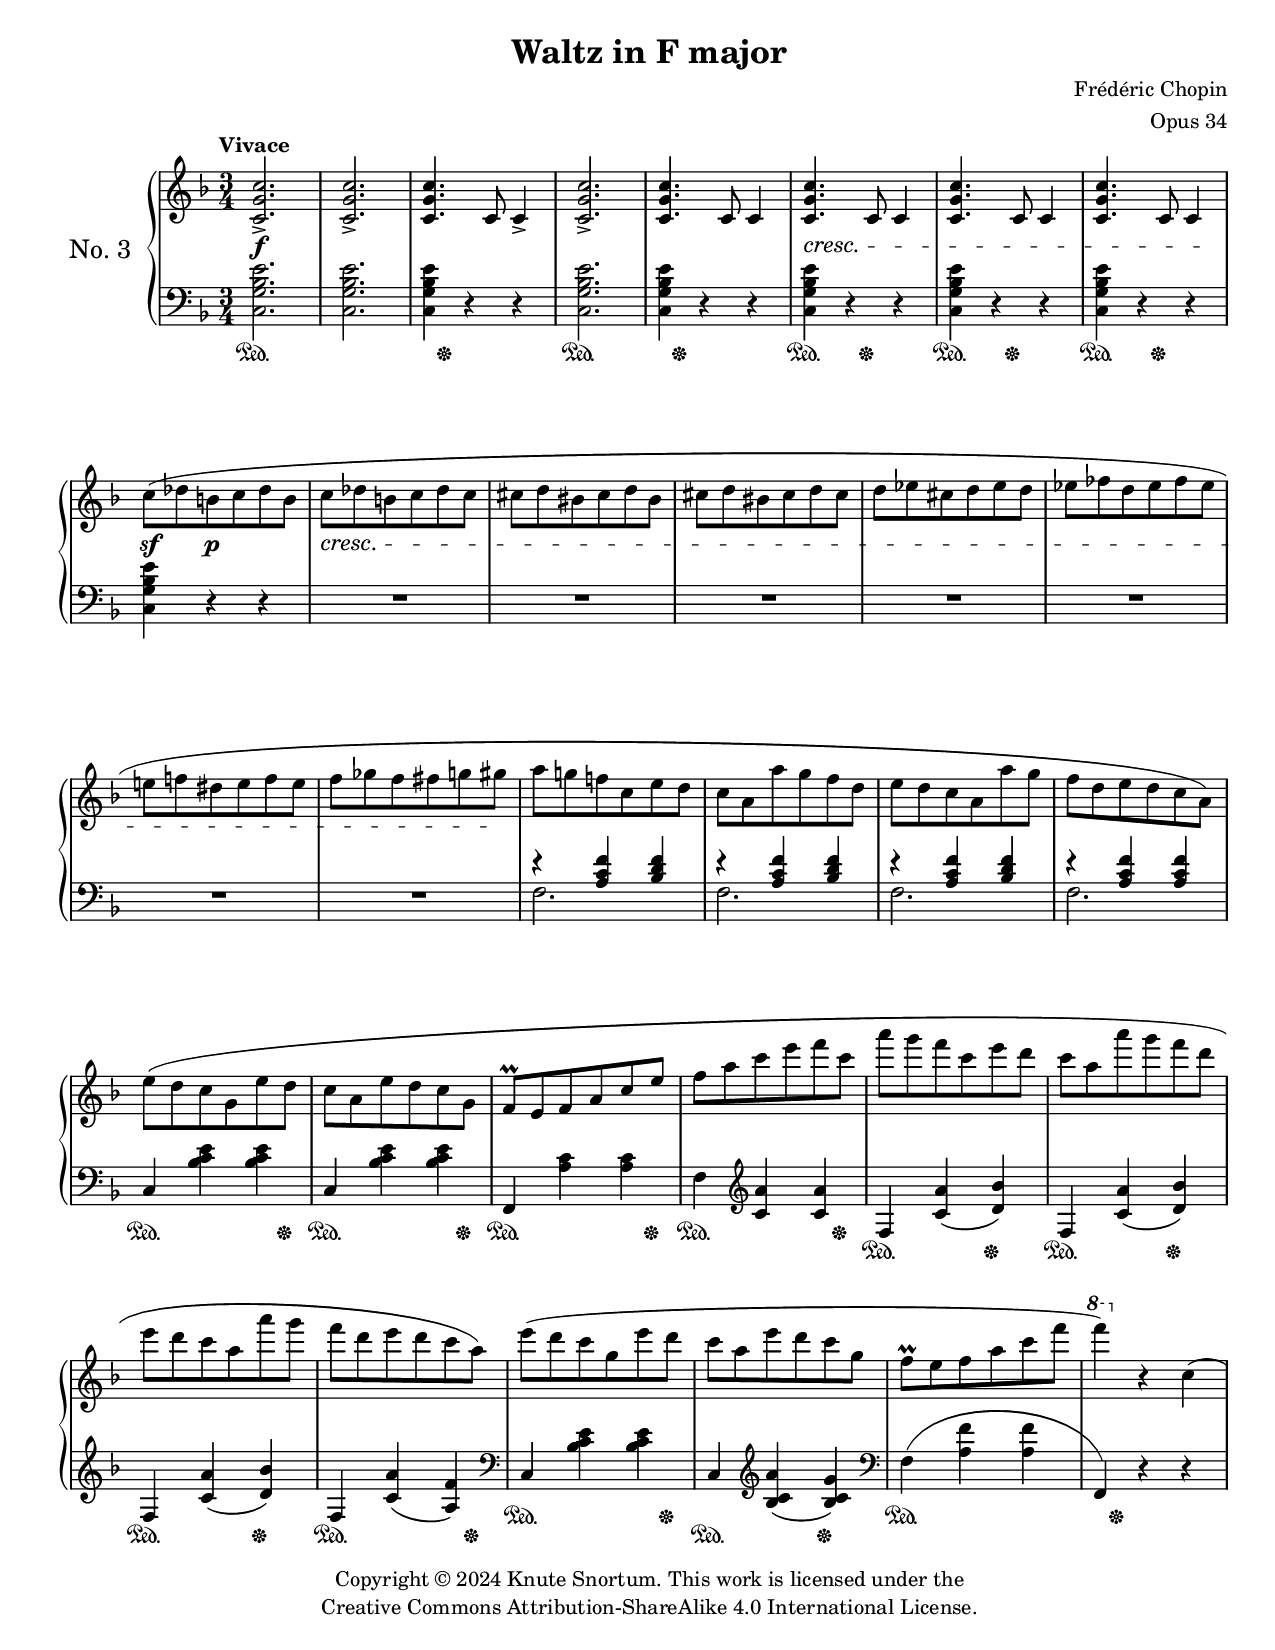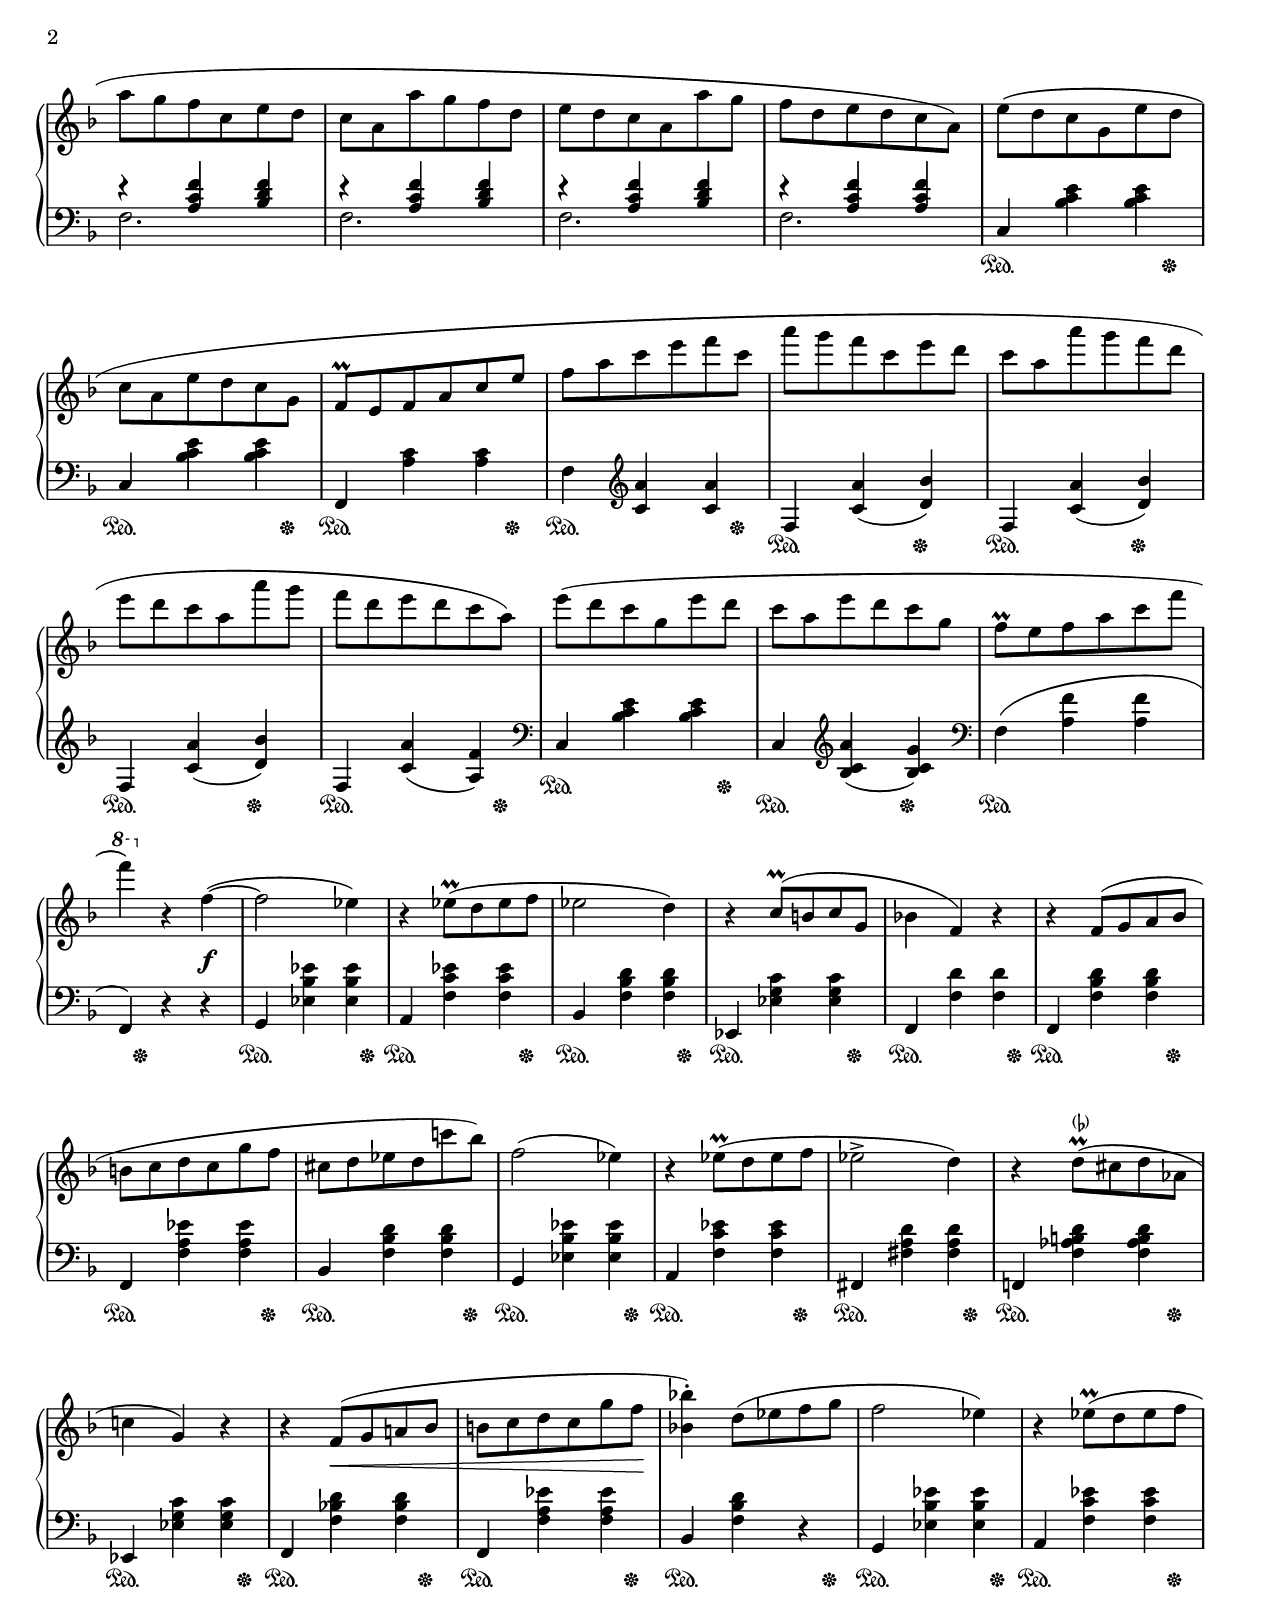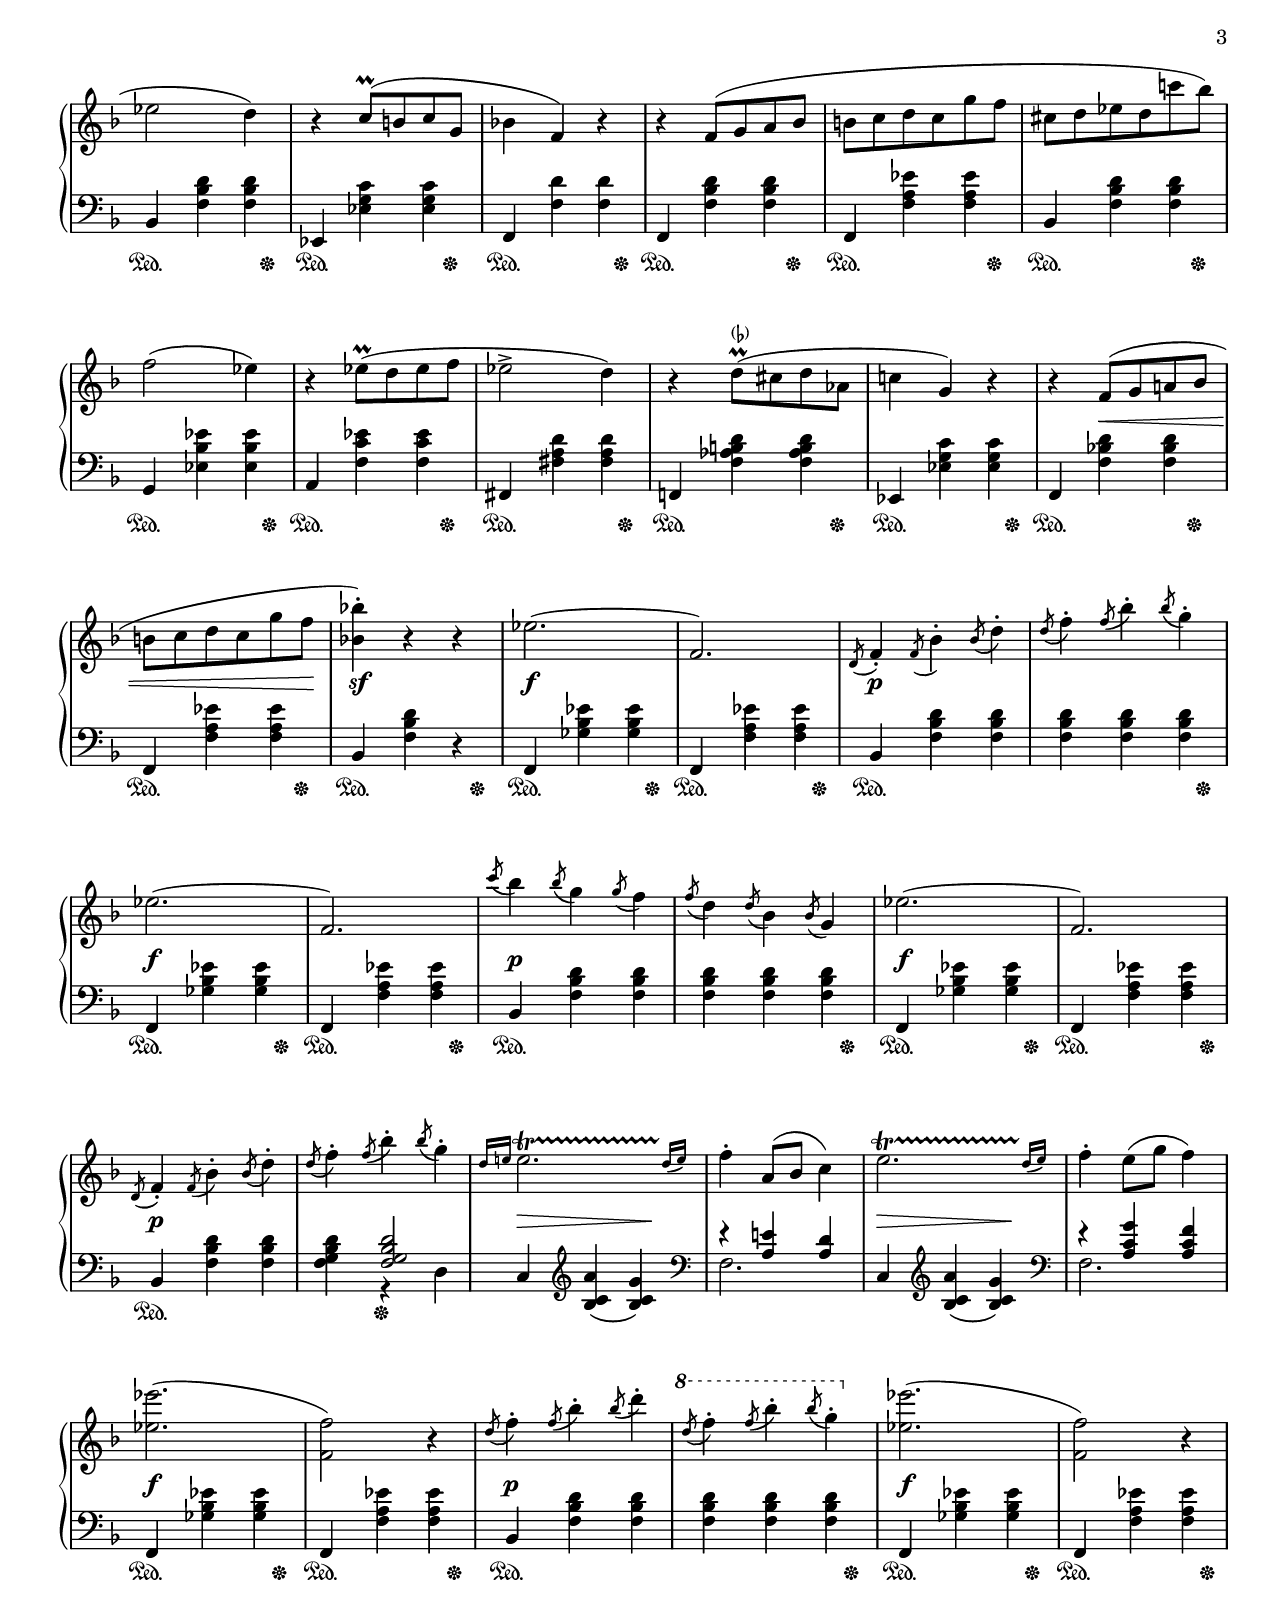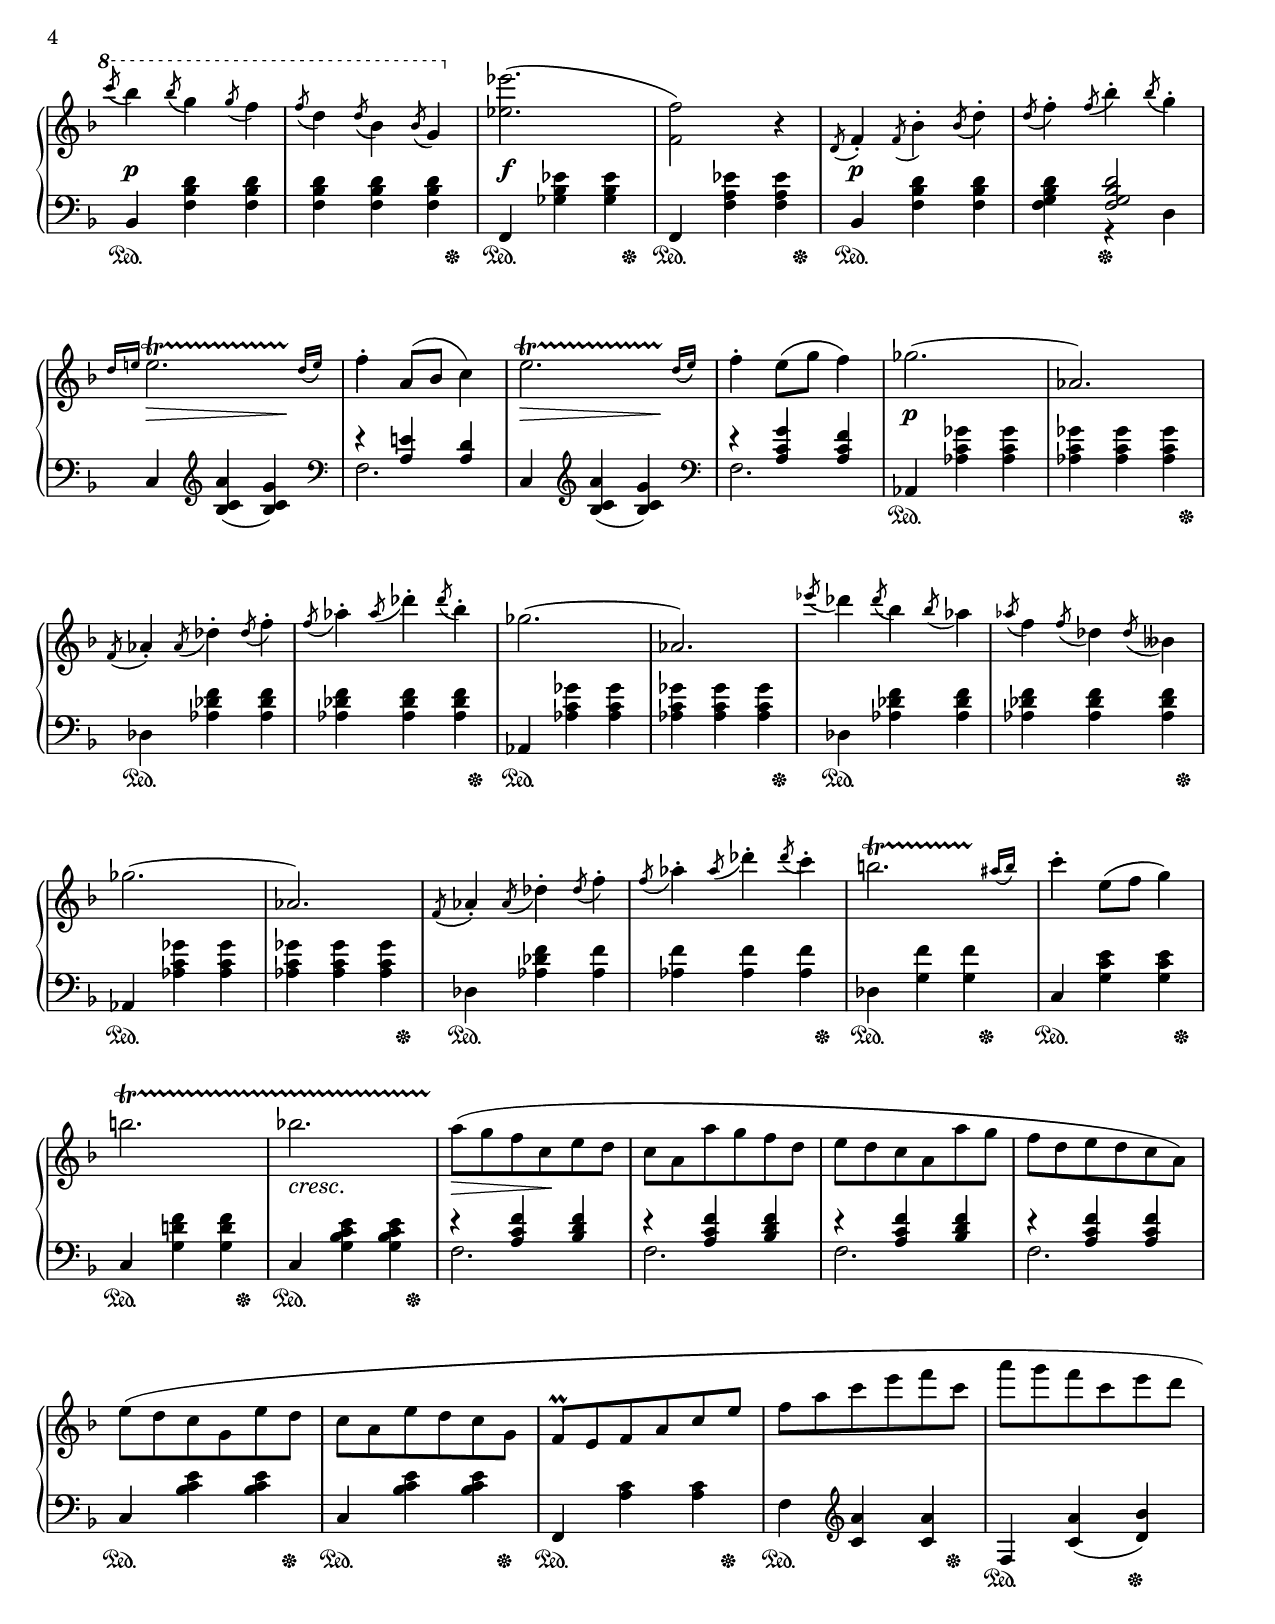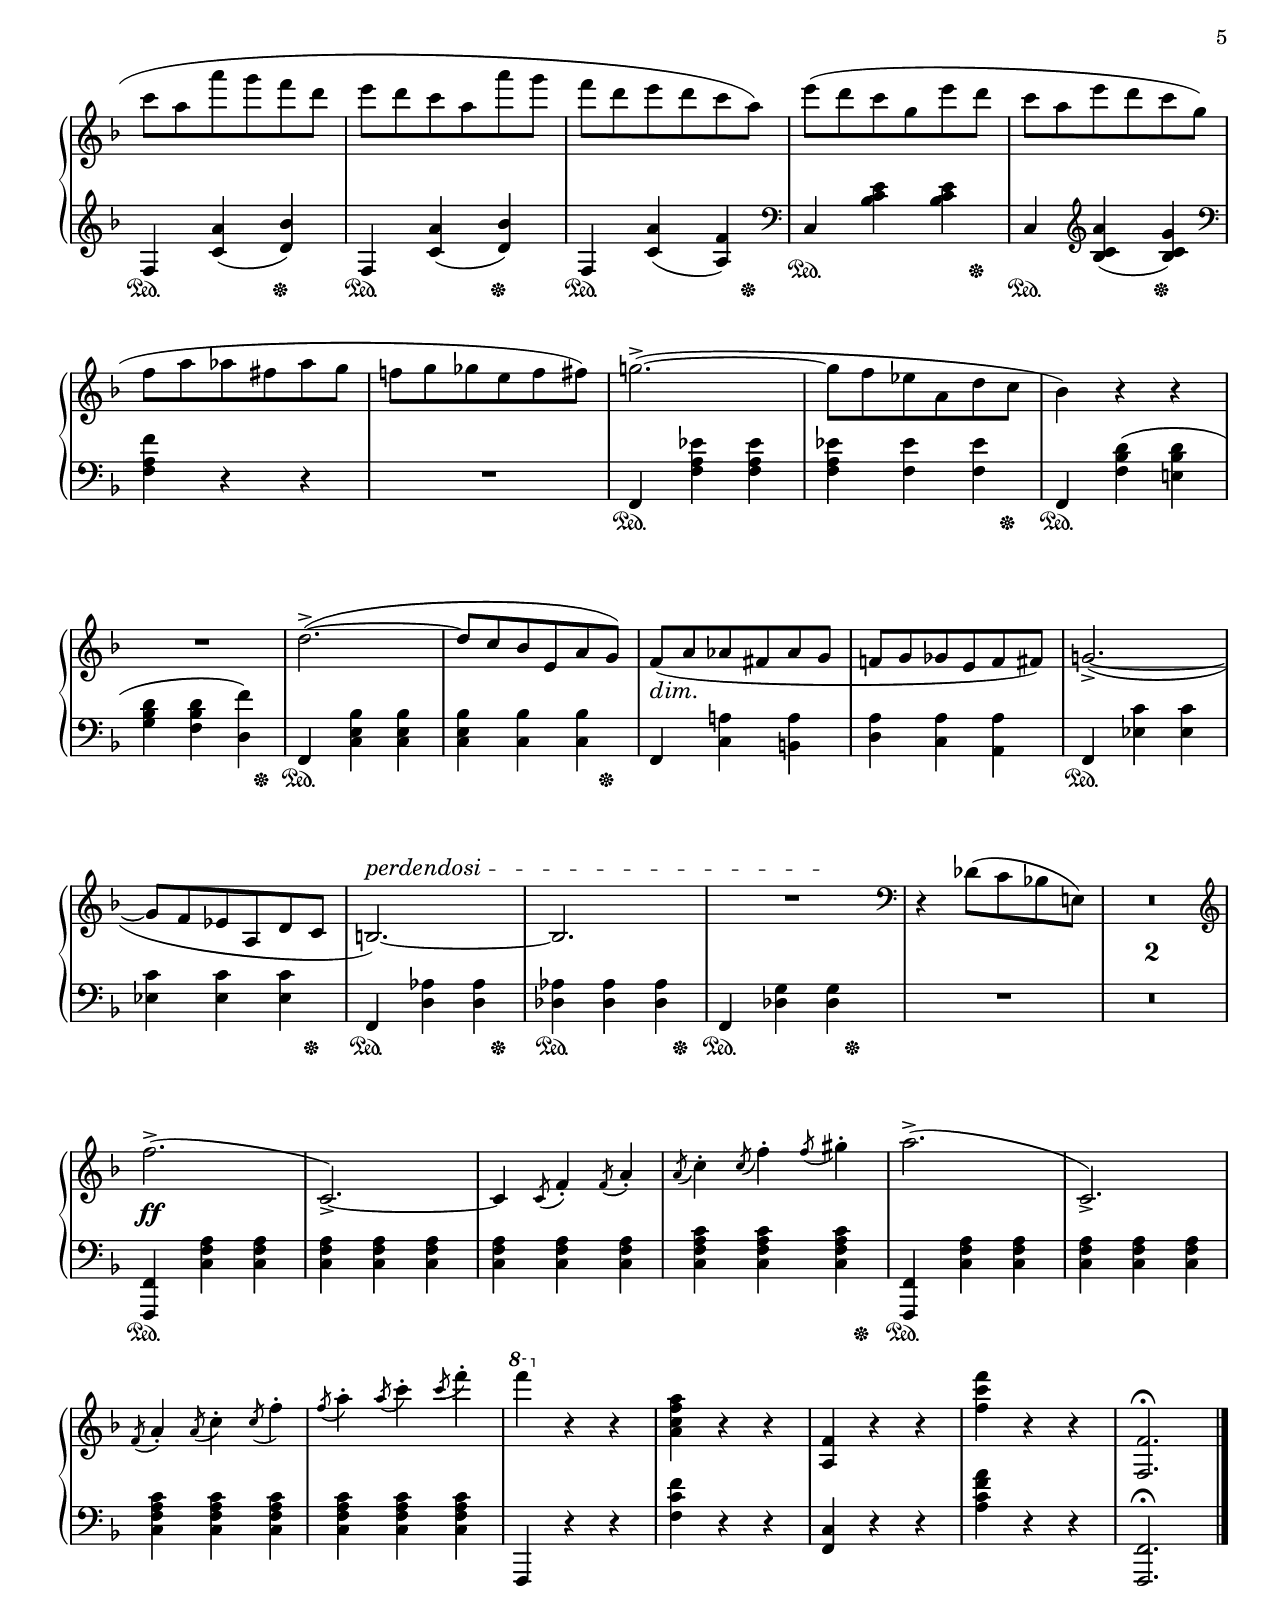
\version "2.24.0"
\language "english"

%...+....1....+....2....+....3....+....4....+....5....+....6....+....7....+....

\version "2.24.0"
\language "english"

#(set-global-staff-size 18)

\header {
  composer = ##f
  opus = "Opus 34"
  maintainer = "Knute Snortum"
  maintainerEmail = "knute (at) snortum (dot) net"
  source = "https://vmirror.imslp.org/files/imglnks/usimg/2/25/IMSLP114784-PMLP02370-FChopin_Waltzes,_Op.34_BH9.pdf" % SrcA
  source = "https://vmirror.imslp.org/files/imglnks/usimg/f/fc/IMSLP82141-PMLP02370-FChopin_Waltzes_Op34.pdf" % SrcB
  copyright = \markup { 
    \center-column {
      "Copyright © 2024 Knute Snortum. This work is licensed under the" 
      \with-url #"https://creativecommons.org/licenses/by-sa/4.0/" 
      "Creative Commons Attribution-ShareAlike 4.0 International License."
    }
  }
}

\paper {
  print-all-headers = ##t
  ragged-right = ##f
  ragged-last-bottom = ##f
  min-systems-per-page = 5
  
  system-system-spacing = #'((basic-distance . 12)
                             (minimum-distance . 8)
                             (padding . 2)
                             (stretchability . 60)) % all default values
  
  score-system-spacing = #'((basic-distance . 12)
                            (minimum-distance . 8)
                            (padding . 1)
                            (stretchability . 60)) % defaults: 14, 8, 1, 120
  
  last-bottom-spacing = 
    #'((basic-distance . 6)
       (minimum-distance . 4)
       (padding . 3)
       (stretchability . 30)) % defaults 1, 0, 1, 30
    
  top-system-spacing.minimum-distance = 10
    
  #(set-paper-size "letter")
  
  two-sided = ##t
  inner-margin = 12\mm
  outer-margin = 8\mm
}

\layout {
  \context {
    \Score
    \omit BarNumber
    \override Slur.details.free-head-distance = 1
  }
  \context {
    \Voice
    \override Tie.minimum-length = 3
  }
}

\midi {
  \context {
    \Staff
    \consists "Dynamic_performer"
  }
  \context {
    \Voice
    \remove "Dynamic_performer"
  } 
  \context {
    \Score
    midiMinimumVolume = #0.20
    midiMaximumVolume = #0.99
  }  
}

%...+....1....+....2....+....3....+....4....+....5....+....6....+....7....+....

\version "2.24.0"
\language "english"

%...+....1....+....2....+....3....+....4....+....5....+....6....+....7....+....

\version "2.24.0"

% Scheme

crescWhiteoutMarkup = \markup \whiteout \pad-markup #0.5 "cresc."
crescWhiteout = 	
  #(make-music 'CrescendoEvent 'span-direction START 'span-type 'text 
               'span-text crescWhiteoutMarkup)
perdendosi =
  #(make-music 'DecrescendoEvent 'span-direction START 'span-type 'text
               'span-text "perdendosi")
 
% Definitions

staffDown = \change Staff = "lower"
staffUp   = \change Staff = "upper"

sd = \sustainOn
su = \sustainOff

hideNoteHead = \once {
  \omit Stem
  \omit Dots
  \omit Flag
  \hideNotes
  \override NoteColumn.ignore-collision = ##t
}

strictSpacingOn = {
  \override Score.SpacingSpanner.strict-note-spacing = ##t
  \newSpacingSection
}

strictSpacingOff = {
  \override Score.SpacingSpanner.strict-note-spacing = ##f
  \newSpacingSection
}

barLinesOff = {
  \omit Staff.BarLine 
  \omit Score.SpanBar
}

barLinesOn = {
  \undo \omit Staff.BarLine
  \undo \omit Score.SpanBar
}


% Markup

dolce = \markup \large \italic "dolce"
md = \markup \large \italic "m.d."
crescParen = \markup \large \italic \whiteout \pad-markup #0.25 "(cresc.)"
sostenuto = \markup \large \italic "sostenuto"
pocoRiten = \markup \large \italic "poco riten."

trillFlatParen = \markup \tiny \concat { "(" \flat ")" }


%%% Positions and shapes %%%

slurShapeA = \shape #'((0 . 0) (0 . 0) (0 . 0) (0 . 1)) \etc
slurShapeB = \shape #'((0 . 0) (0 . 0) (0 . 1.5) (0 . 2.5)) \etc
slurShapeC = \shape #'((0 . 0) (0 . 0) (0 . 2) (0 . 3)) \etc
slurShapeD = \shape #'((0 . 0) (0 . 0) (0 . 0.5) (0 . 1.5)) \etc
slurShapeE = \shape #'(
                        ((0 . 0) (0 . 0) (0 . 0) (0 . 0))
                        ((0 . 3) (0 . 3) (0 . 3) (0 . 3))
                        ) \etc

moveClefA = \once {
  \override Score.Clef.X-extent = #'(0 . 0)
  \override Score.Clef.extra-offset = #'(-3 . 0)
}

%%% Music %%%

global = {
  \time 3/4
  \key f \major
}

rightHand = \relative {
  \global
  \clef treble
  <c' g' c>2.-> |
  q2.-> |
  q4. c8 c4-> |
  q2.-> |
  \repeat unfold 4 { q4. c8 c4 | }
  
  \barNumberCheck 9
  c'8( df b c df b |
  c8 df b c df c |
  cs8 d bs cs d bs |
  cs8 d bs cs d cs |
  d8 ef cs d ef d |
  ef8 ff d ef ff ef |
  e!8 f! ds e f e |
  f8 gf f fs g gs |
  
  \barNumberCheck 17
  a8 g! f! c e d |
  c8 a a' g f d |
  e8 d c a a' g |
  f8 d e d c a) |
  e'8( d c g e' d |
  c a e' d c g |
  f\prall e f a c e |
  f a c e f c |
  
  \barNumberCheck 25
  a'8 g f c e d |
  c8 a a' g f d |
  e8 d c a a' g |
  f d e d c a) |
  e'8( d c g e' d |
  c8 a e' d c g |
  f8\prall e f a c f |
  % Slur starts on c, SrcB
  \ottava 1 f'4) \ottava 0 r c,,( |
  
  \barNumberCheck 33
  a'8 g f c e d |
  c8 a a' g f d |
  e8 d c a a' g |
  f8 d e d c a) |
  e'8( d c g e' d |
  c a e' d c g |
  f\prall e f a c e |
  f a c e f c |
  
  \barNumberCheck 41
  a'8 g f c e d |
  c8 a a' g f d |
  e8 d c a a' g |
  f d e d c a) |
  e'8( d c g e' d |
  c8 a e' d c g |
  f8\prall e f a c f |
  \ottava 1 f'4) \ottava 0 r f,,4~( |
  
  \barNumberCheck 49
  f2 ef4) |
  r4 ef8(\prall d ef f |
  ef2 d4) |
  r4 c8(\prall b c g |
  bf!4 f) r |
  r4 f8( g a bf |
  b8 c d c g' f |
  cs8 d ef d c'! bf) |
  
  \barNumberCheck 57
  f2( ef4) |
  r4 ef8(\prall d ef f |
  ef2-> d4) |
  r4 d8(\prall^\trillFlatParen cs d af |
  c!4 g) r |
  r4 f8( g a! bf |
  b8 c d c g' f |
  <bf,! bf'!>4-.) d8( ef f g |
  
  \barNumberCheck 65
  f2 ef4) |
  r4 ef8(\prall d ef f |
  ef2 d4) |
  r4 c8-\slurShapeA (\prall b c g |
  bf!4 f) r |
  r4 f8( g a bf |
  b8 c d c g' f |
  cs8 d ef d c'! bf) |
  
  \barNumberCheck 73
  f2( ef4) |
  r4 ef8(\prall d ef f |
  ef2-> d4) |
  r4 d8-\slurShapeB (\prall^\trillFlatParen cs d af |
  c!4 g) r |
  r4 f8( g a! bf |
  b8 c d c g' f |
  <bf,! bf'!>4-.) r r |
  
  \barNumberCheck 81
  ef2.-\slurShapeC ( |
  f,2.) |
  \acciaccatura { d8 } f4-. \acciaccatura { f8 } bf4-. \acciaccatura { bf8 } 
    d4-. |
  \acciaccatura { d8 } f4-. \acciaccatura { f8 } bf4-. \acciaccatura { bf8 }
    g4-. |
  ef2.-\slurShapeC ( |
  f,2.) |
  \acciaccatura { c''8 } bf4 \acciaccatura { bf8 } g4 \acciaccatura { g8 } f4 |
  \acciaccatura { f8 } d4 \acciaccatura { d8 } bf4 \acciaccatura { bf8 } g4 |
  
  \barNumberCheck 89
  ef'2.-\slurShapeC ( |
  f,2.) |
  \acciaccatura { d8 } f4-. \acciaccatura { f8 } bf4-. \acciaccatura { bf8 } 
    d4-. |
  \acciaccatura { d8 } f4-. \acciaccatura { f8 } bf4-. \acciaccatura { bf8 }
    g4-. |
  \grace { d16[ e!] } \afterGrace 15/16 e2.\startTrillSpan 
    { d16[(\stopTrillSpan e]) } |
  f4-. a,8( bf c4) |
  % No starting grace notes, SrcA
  \afterGrace 15/16 e2.\startTrillSpan { d16[(\stopTrillSpan e]) } |
  f4-. e8( g f4) |
  
  \barNumberCheck 97
  <ef ef'>2.( |
  <f, f'>2) r4 |
  \acciaccatura { d'8 } f4-. \acciaccatura { f8 } bf4-. \acciaccatura { bf8 } 
    d4-. |
  % Ottava: SrcB
  \ottava 1 \acciaccatura { d8 } f4-. \acciaccatura { f8 } bf4-.
    \acciaccatura { bf8 } g4-. \ottava 0 |
  <ef, ef'>2.( |
  <f, f'>2) r4 |
  \ottava 1 \acciaccatura { c'''8 } bf4 \acciaccatura { bf8 } g4 
    \acciaccatura { g8 } f4 |
  \acciaccatura { f8 } d4 \acciaccatura { d8 } bf4 \acciaccatura { bf8 } g4 
    \ottava 0 |
    
  \barNumberCheck 105
  <ef ef'>2.( |
  <f, f'>2) r4 |
  \acciaccatura { d8 } f4-. \acciaccatura { f8 } bf4-. \acciaccatura { bf8 } 
    d4-. |
  \acciaccatura { d8 } f4-. \acciaccatura { f8 } bf4-. \acciaccatura { bf8 }
    g4-. |
  \grace { d16[ e!] } \afterGrace 15/16 e2.\startTrillSpan 
    { d16[(\stopTrillSpan e]) } |
  f4-. a,8( bf c4) |
  % ScrA has ds for the after grace, but SrcB has a d natural.
  % The natural also agrees with the parallel section above.
  % No starting grace notes: SrcA
  \afterGrace 15/16 e2.\startTrillSpan { d16[(\stopTrillSpan e]) } |
  f4-. e8( g f4) |
  
  \barNumberCheck 113
  gf2.-\slurShapeC ( |
  af,2.) |
  \acciaccatura { f8 } af4-. \acciaccatura { af8 } df4-. \acciaccatura { df8 }
    f4-. |
  \acciaccatura { f8 } af4-. \acciaccatura { af8 } df4-. \acciaccatura { df8 }
    bf4-. |
  gf2.-\slurShapeC ( |
  af,2.) |
  \acciaccatura { ef''8 } df4 \acciaccatura { df8 } bf4 \acciaccatura { bf8 }
    af4 |
  \acciaccatura { af8 } f4 \acciaccatura { f8 } df4 \acciaccatura { df8 }
    bff4 |
    
  \barNumberCheck 121
  gf'2.-\slurShapeC ( |
  af,2.) |
  \acciaccatura { f8 } af4-. \acciaccatura { af8 } df4-. \acciaccatura { df8 }
    f4-. |
  \acciaccatura { f8 } af4-. \acciaccatura { af8 } df4-. \acciaccatura { df8 }
    c4-. |
  \afterGrace 7/8 b2.\startTrillSpan { as16[(\stopTrillSpan b]) } |
  c4-. e,8( f g4) |
  b2.\startTrillSpan |
  bf!2. |
  
  \barNumberCheck 129
  a8(\stopTrillSpan g f c e d |
  c8 a a' g f d |
  e8 d c a a' g |
  f8 d e d c a) |
  e'8( d c g e' d |
  c a e' d c g |
  f\prall e f a c e |
  f a c e f c |
  
  \barNumberCheck 137
  a'8 g f c e d |
  c8 a a' g f d |
  e8 d c a a' g |
  f d e d c a) |
  e'8( d c g e' d |
  c8 a e' d c g |
  f8 a af fs af g |
  f!8 g gf e f fs) |
  
  \barNumberCheck 145
  g!2.->~( |
  g8 f ef a, d c |
  bf4) r r |
  R2. |
  d2.->~( |
  d8 c bf e, a g) |
  f8( a af fs af g |
  % e in SrcA, f in SrcB
  f!8 g gf e f fs) |
  
  \barNumberCheck 153
  g!2.->~( |
  g8 f ef a, d c |
  b2.)~^\perdendosi |
  b2. |
  \after 2 \! R2. |
  \clef bass r4 df8( c bf! e,!) |
  \omit MultiMeasureRestNumber
  \compressMMRests
  R2. * 2 |
  
  \barNumberCheck 161
  \clef treble f''2.->-\slurShapeD ( |
  c,2.->)~ |
  c4 \acciaccatura { c8 } f4-. \acciaccatura { f8 } a4-. |
  \acciaccatura { a8 } c4-. \acciaccatura { c8 } f4-. \acciaccatura { f8 } 
    gs4-. |
  a2.->( |
  c,,->) |
  \acciaccatura { f8 } a4-. \acciaccatura { a8 } c4-. \acciaccatura { c8 }
    f4-. | 
  \acciaccatura { f8 } a4-. \acciaccatura { a8 } c4-. \acciaccatura { c8 }
    f4-. | 
    
  \barNumberCheck 169
  \ottava 1 f'4 \ottava 0 r r |
  <a,,, c f a>4 r r |
  <a, f'>4 r r |
  <f'' c' f>4 r r |
  <f,, f'>2.\fermata |
  \bar "|."
}

leftHandUpper = \relative {
  s2. * 8 |
  
  \barNumberCheck 9
  s2. * 8 |
  
  \barNumberCheck 17
  \voiceThree r4 <a c f> <bf d f> |
  r4 <a c f> <bf d f> |
  r4 <a c f> <bf d f> |
  r4 <a c f> q |
  s2. * 4 |
  
  \barNumberCheck 25
  s2. * 8 |
  
  \barNumberCheck 33
  r4 <a c f> <bf d f> |
  r4 <a c f> <bf d f> |
  r4 <a c f> <bf d f> |
  r4 <a c f> q |
  s2. * 4 |
  
  \barNumberCheck 41
  s2. * 8 |
  
  \barNumberCheck 49
  s2. * 8 |
  
  \barNumberCheck 57
  s2. * 8 |
  
  \barNumberCheck 65
  s2. * 8 |
  
  \barNumberCheck 73
  s2. * 8 |
  
  \barNumberCheck 81
  s2. * 8 |
  
  \barNumberCheck 89
  s2. * 3 |
  s4 <f g bf d>2 |
  s2. |
  r4 <a e'!> <a d> |
  s2. |
  r4 <a c g'> <a c f> |
  
  \barNumberCheck 97
  s2. * 8 |
  
  \barNumberCheck 105
  s2. * 3 |
  s4 <f g bf d>2 |
  s2. |
  r4 <a e'!> <a d> |
  s2. |
  r4 <a c g'> <a c f> |
  
  \barNumberCheck 113
  s2. * 8 |
  
  \barNumberCheck 121
  s2. * 8 |
  
  \barNumberCheck 129
  \voiceThree r4 <a c f> <bf d f> |
  r4 <a c f> <bf d f> |
  r4 <a c f> <bf d f> |
  r4 <a c f> q |
}

leftHandLower = \relative {
  <c g' bf e>2. |
  q2. |
  q4 r r |
  q2. |
  \repeat unfold 4 { q4 r r | }
  
  \barNumberCheck 9
  q4 r r |
  R2. * 7 |
  
  \barNumberCheck 17
  \voiceFour f2. |
  f2. |
  f2. |
  f2. |
  \oneVoice c4 <bf' c e> q |
  c,4 <bf' c e> q |
  f,4 <a' c> q |
  f4 \clef treble <c' a'> q |
  
  \barNumberCheck 25
  f,4 <c' a'>( <d bf'>) |
  f,4 <c' a'>( <d bf'>) |
  f,4 <c' a'>( <d bf'>) |
  f,4 <c' a'>( <a f'>) |
  \clef bass c,4 <bf' c e> q |
  c,4 \clef treble <bf' c a'>( <bf c g'>) |
  \clef bass f4( <a f'> q |
  f,4) r r |
  
  \barNumberCheck 33
  \voiceFour f'2. |
  f2. |
  f2. |
  f2. |
  \oneVoice c4 <bf' c e> q |
  c,4 <bf' c e> q |
  f,4 <a' c> q |
  f4 \clef treble <c' a'> q |
  
  \barNumberCheck 41
  f,4 <c' a'>( <d bf'>) |
  f,4 <c' a'>( <d bf'>) |
  f,4 <c' a'>( <d bf'>) |
  f,4 <c' a'>( <a f'>) |
  \clef bass c,4 <bf' c e> q |
  c,4 \clef treble <bf' c a'>( <bf c g'>) |
  \clef bass f4-\slurShapeE ( <a f'> q |
  f,4) r r |
  
  \barNumberCheck 49
  g4 <ef' bf' ef> q |
  a,4 <f' c' ef> q |
  bf,4 <f' bf d> q |
  ef,4 <ef' g c> q |
  f,4 <f' d'> q |
  f,4 <f' bf d> q |
  f,4 <f' a ef'> q |
  bf,4 <f' bf d> q |
  
  \barNumberCheck 57
  g,4 <ef' bf' ef> q |
  a,4 <f' c' ef> q |
  fs,4 <fs' a d> q |
  f,!4 <f' af b d> q |
  ef,4 <ef' g c> q |
  f,4 <f' bf! d> q |
  f,4 <f'a ef'> q |
  bf,4 <f' bf d> r |
  
  \barNumberCheck 65
  g,4 <ef' bf' ef> q |
  a,4 <f' c' ef> q |
  bf,4 <f' bf d> q |
  ef,4 <ef' g c> q |
  f,4 <f' d'> q |
  f,4 <f' bf d> q |
  f,4 <f' a ef'> q |
  bf,4 <f' bf d> q |
  
  \barNumberCheck 73
  g,4 <ef' bf' ef> q |
  a,4 <f' c' ef> q |
  fs,4 <fs' a d> q |
  f,!4 <f' af b d> q |
  ef,4 <ef' g c> q |
  f,4 <f' bf! d> q |
  f,4 <f'a ef'> q |
  bf,4 <f' bf d> r |
  
  \barNumberCheck 81
  f,4 <gf' bf ef> q |
  f,4 <f' a ef'> q |
  bf,4 <f' bf d> q |
  q4 q q |
  f,4 <gf' bf ef> q |
  f,4 <f' a ef'> q |
  bf,4 <f' bf d> q |
  q4 q q |
  
  \barNumberCheck 89
  f,4 <gf' bf ef> q |
  f,4 <f' a ef'> q |
  bf,4 <f' bf d> q |
  <f g bf d>4 \voiceFour r d |
  \oneVoice c4 \clef treble <bf' c a'>( <bf c g'>) |
  \moveClefA \clef bass \voiceFour f2. |
  \oneVoice c4 \clef treble <bf' c a'>( <bf c g'>) |
  \moveClefA \clef bass \voiceFour f2. |
  
  \barNumberCheck 97
  \oneVoice f,4 <gf' bf ef> q |
  f,4 <f' a ef'> q |
  bf,4 <f' bf d> q |
  q4 q q |
  f,4 <gf' bf ef> q |
  f,4 <f' a ef'> q |
  bf,4 <f' bf d> q |
  q4 q q |
  
  \barNumberCheck 105
  f,4 <gf' bf ef> q |
  f,4 <f' a ef'> q |
  bf,4 <f' bf d> q |
  <f g bf d>4 \voiceFour r d |
  \oneVoice c4 \clef treble <bf' c a'>( <bf c g'>) |
  \moveClefA \clef bass \voiceFour f2. |
  \oneVoice c4 \clef treble <bf' c a'>( <bf c g'>) |
  \moveClefA \clef bass \voiceFour f2. |
  
  \barNumberCheck 113
  \oneVoice af,4 <af' c gf'> q |
  q4 q q |
  df,4 <af' df f> q |
  q4 q q |
  af,4 <af' c gf'> q |
  q4 q q |
  df,4 <af' df f> q |
  q4 q q |
  
  \barNumberCheck 121
  af,4 <af' c gf'> q |
  q4 q q |
  df,4 <af' df f> <af f'> |
  q4 q q |
  df,4 <g f'> q |
  c,4 <g' c e> q |
  c,4 <g' d'! f> q |
  c,4 <g' bf c e> q |
  
  \barNumberCheck 129
  \voiceFour f2. |
  f2. |
  f2. |
  f2. |
  \oneVoice c4 <bf' c e> q |
  c,4 <bf' c e> q |
  f,4 <a' c> q |
  f4 \clef treble <c' a'> q |
  
  \barNumberCheck 137
  f,4 <c' a'>( <d bf'>) |
  f,4 <c' a'>( <d bf'>) |
  f,4 <c' a'>( <d bf'>) |
  f,4 <c' a'>( <a f'>) |
  \clef bass c,4 <bf' c e> q |
  c,4 \clef treble <bf' c a'>( <bf c g'>) |
  \clef bass <f a f'>4 r r |
  R2. |
  
  \barNumberCheck 145
  f,4 <f' a ef'> q |
  q4 <f ef'> q |
  f,4 <f' bf d>( <e! bf' d> |
  <g bf d>4 <f bf d> <d f'>) |
  f,4 <c' e bf'> q |
  q4 <c bf'> q |
  f,4 <c' a'!> <b a'> |
  <d a'> <c a'> <a a'> |
  
  \barNumberCheck 153
  f4 <ef' c'> q |
  q4 q q |
  f,4 <d' af'> q |
  <df af'> 4 q q |
  f,4 <df' g> q |
  R2. |
  \omit MultiMeasureRestNumber
  \compressMMRests
  R2. * 2 |
  
  \barNumberCheck 161
  <f,, f'>4 <c'' f a> q |
  q4 q q |
  q4 q q |
  <c f a c>4 q q |
  <f,, f'>4 <c'' f a> q |
  q4 q q |
  <c f a c>4 q q |
  q4 q q |
  
  \barNumberCheck 169
  f,,4 r r |
  <f'' c' f>4 r r |
  <f, c'>4 r r |
  <a' c f a>4 r r |
  <f,, f'>2.\fermata |
}

leftHand = {
  \global
  \clef bass
  <<
    \new Voice \leftHandUpper
    \new Voice \leftHandLower
  >>
}

dynamics = {
  \override TextScript.Y-offset = -0.5
  s2.\f |
  s2. * 4 |
  s2.\cresc 
  s2. |
  s2 s8 s\! |
  
  \barNumberCheck 9
  s4\sf s2\p |
  s2.\cresc |
  s2. * 5 |
  s2 s8 s\! |
  
  \barNumberCheck 17
  s2. * 8 |
  
  \barNumberCheck 25
  s2. * 8 |
  
  \barNumberCheck 33
  s2. * 8 |
  
  \barNumberCheck 41
  s2. * 7 |
  s2 s4\f |
  
  \barNumberCheck 49
  s2. * 8 |
  
  \barNumberCheck 57
  s2. * 5 |
  s4 s2\< |
  s2 s8 s\! |
  s2. |
  
  \barNumberCheck 65
  s2. * 8 |
  
  \barNumberCheck 73
  s2. * 5 |
  s4 s2\< |
  s2 s8 s\! |
  s2.\sf |
  
  \barNumberCheck 81
  s2.\f |
  s2. |
  s2.\p |
  s2. |
  s2.\f |
  s2. |
  s2.\p |
  s2. |
  
  \barNumberCheck 89
  s2.\f |
  s2. |
  s2.\p |
  s2. |
  s2\> s8 s\! |
  s2. |
  s2\> s8 s\! |
  s2. |
  
  \barNumberCheck 97
  s2.\f |
  s2. |
  s2.\p |
  s2. |
  s2.\f |
  s2. |
  s2.\p |
  s2. |
  
  \barNumberCheck 105
  s2.\f |
  s2. |
  s2.\p |
  s2. |
  s2\> s8 s\! |
  s2. |
  s2\> s8 s\! |
  s2. |
  
  \barNumberCheck 113
  s2.\p |
  s2. * 7 |
  
  \barNumberCheck 121
  s2. * 7 |
  \override DynamicTextSpanner.style = #'none
  s2.\cresc |
  
  \barNumberCheck 129
  s4.\> s\! |
  s2. * 7 |
  
  \barNumberCheck 137
  s2. * 8 |
  
  \barNumberCheck 145
  s2. * 6 |
  s2.\dim |
  s2.\! |
  
  \barNumberCheck 153
  s2. * 6 |
  \hide MultiMeasureRest
  \once \override MultiMeasureRestNumber.Y-offset = -3
  \compressMMRests
  R2. * 2 |
  
  \barNumberCheck 161
  s2.\ff |
}

pedal = {
  s2.\sd |
  s2.
  s8 s\su s2 |
  s2.\sd |
  s8 s\su s2 |
  \repeat unfold 3 { s4.\sd s\su | }
  
  \barNumberCheck 9
  s2. * 8 |
  
  \barNumberCheck 17
  s2. * 4 |
  \repeat unfold 4 { s2\sd s8 s\su | }
  
  \barNumberCheck 25
  \repeat unfold 2 { s2-\tweak Y-offset -2 \sd s4-\tweak Y-offset -2 \su | }
  s2\sd s4\su |
  s2\sd s8 s\su |
  s2-\tweak Y-offset 2 \sd s8 s-\tweak Y-offset 2 \su |
  s2\sd s4\su |
  s2.-\tweak Y-offset 2 \sd |
  s8 s-\tweak Y-offset 2 \su s2 |
  
  \barNumberCheck 33
  s2. * 4 |
  s2\sd s8 s\su |
  \override SustainPedal.Y-offset = 2
  \repeat unfold 3 { s2\sd s8 s\su | }
  
  \barNumberCheck 41
  \revert SustainPedal.Y-offset
  \repeat unfold 3 { s2\sd s4\su | }
  s2\sd s8 s\su |
  s2-\tweak Y-offset 2 \sd s8 s-\tweak Y-offset 2 \su |
  s2\sd s4\su |
  s2.\sd |
  s8 s\su s2 |
  
  \barNumberCheck 49
  \repeat unfold 8 { s2\sd s8 s\su | }
  
  \barNumberCheck 57
  \repeat unfold 8 { s2\sd s8 s\su | }
  
  \barNumberCheck 65
  \repeat unfold 8 { s2\sd s8 s\su | }
  
  \barNumberCheck 73
  \repeat unfold 8 { s2\sd s8 s\su | }
  
  \barNumberCheck 81
  s2\sd s8 s\su |
  s2\sd s8 s\su |
  s2.\sd |
  s2 s8 s\su |
  s2\sd s8 s\su |
  s2\sd s8 s\su |
  s2.\sd |
  s2 s8 s\su |
  
  \barNumberCheck 89
  s2\sd s8 s\su |
  s2\sd s8 s\su |
  s2.\sd |
  s4 s2\su |
  s2. * 4 |
  
  \barNumberCheck 97
  s2\sd s8 s\su |
  s2\sd s8 s\su |
  s2.\sd |
  s2 s8 s\su |
  s2\sd s8 s\su |
  s2\sd s8 s\su |
  s2.\sd |
  s2 s8 s\su |
  
  \barNumberCheck 105
  s2\sd s8 s\su |
  s2\sd s8 s\su |
  s2.\sd |
  s4 s2\su |
  s2. * 4 |
  
  \barNumberCheck 113
  s2.\sd |
  s2 s8 s\su |
  s2.\sd |
  s2 s8 s\su |
  s2.\sd |
  s2 s8 s\su |
  s2.\sd |
  s2 s8 s\su |
  
  \barNumberCheck 121
  s2.\sd |
  s2 s8 s\su |
  s2.\sd |
  s2 s8 s\su |
  s2\sd s8 s\su |
  s2\sd s8 s\su |
  s2\sd s8 s\su |
  s2\sd s8 s\su |
  
  \barNumberCheck 129
  s2. * 4 |
  \repeat unfold 4 { s2\sd s8 s\su | }
  
  \barNumberCheck 137
  s2-\tweak Y-offset -2 \sd s4-\tweak Y-offset -2 \su |
  \repeat unfold 2 { s2\sd s4\su | }
  s2\sd s8 s\su |
  s2-\tweak Y-offset 2 \sd s8 s-\tweak Y-offset 2 \su |
  s2\sd s4\su |
  s2. * 2 |
  
  \barNumberCheck 145
  s2.\sd |
  s2 s8 s\su |
  s2.\sd |
  s2 s8 s\su |
  s2.\sd |
  s2 s8 s\su |
  s2. * 2 |
  
  \barNumberCheck 153
  s2.\sd |
  s2 s8 s\su |
  \repeat unfold 3 { s2\sd s8 s\su | }
  s2. * 3 |
  
  \barNumberCheck 161
  s2.\sd |
  s2. * 2 |
  s2 s8 s\su |
  s2.\sd |
  s2. * 3 |
  
  \barNumberCheck 169
  s2. * 4 |
  \tag midi { s2 s4\su | } 
}

tempi = {
  \set Score.tempoHideNote = ##t
  \once \override Score.MetronomeMark.Y-offset = 4
  \tempo "Vivace" 2. = 84
  s2. * 8 |
  
  \barNumberCheck 9
  \tempo 2. = 96
  s2. * 8 |
  
  \barNumberCheck 17
  s2. * 8 |
  
  \barNumberCheck 25
  s2. * 8 |
  
  \barNumberCheck 33
  s2. * 8 |
  
  \barNumberCheck 41
  s2. * 7 |
  s2 \tempo 2. = 76 s4 |
  
  \barNumberCheck 49
  s2. * 8 |
  
  \barNumberCheck 57
  s2. * 8 |
  
  \barNumberCheck 65
  s2. * 8 |
  
  \barNumberCheck 73
  s2. * 8 |
  
  \barNumberCheck 81
  \tempo 2. = 80
  s2. * 8 |
  
  \barNumberCheck 89
  s2. * 8 |
  
  \barNumberCheck 97
  s2. * 8 |
  
  \barNumberCheck 105
  s2. * 8 |
  
  \barNumberCheck 113
  s2. * 8 |
  
  \barNumberCheck 121
  s2. * 8 |
  
  \barNumberCheck 129
  \tempo 2. = 96
  s2. * 8 |
  
  \barNumberCheck 137
  s2. * 8 |
  
  \barNumberCheck 145
  \tempo 2. = 84
  s2. * 8 |
  
  \barNumberCheck 153
  s2. * 8 |
  
  \barNumberCheck 161
  \tempo 2. = 96
  s2. * 8 |
  
  \barNumberCheck 169
  s2. * 4 |
  \tempo 2. = 40
  s2. |
}

forceBreaks = {
  s2. * 8 \break
  s2. * 6 \break
  s2. * 6 \break
  s2. * 6 \break
  s2. * 6 \pageBreak
  
  s2. * 5 \break
  s2. * 5 \break
  s2. * 5 \break
  s2. * 7 \break
  s2. * 6 \break
  s2. * 6 \pageBreak
  
  s2. * 6 \break
  s2. * 6 \break
  s2. * 6 \break
  s2. * 6 \break
  \grace { s8 } s2. * 6 \break
  s2. * 6 \pageBreak
  
  \grace { s8 } s2. * 6 \break
  \grace { s8 } s2. * 6 \break
  \grace { s8 } s2. * 6 \break
  s2. * 6 \break
  s2. * 6 \break
  s2. * 5 \pageBreak
  
  s2. * 5 \break
  s2. * 5 \break
  s2. * 6 \break
  s2. * 7 \break
  s2. * 6 \break
  \grace { s8 }
}

waltzThreeNotes =
\score {
  \header {
    title = "Waltz in F major"
    composer = "Frédéric Chopin"
  }
  \new PianoStaff \with { 
    instrumentName = \markup \huge "No. 3"
  } 
  \keepWithTag layout  
  <<
    \new Staff = "upper" \rightHand
    \new Dynamics \dynamics
    \new Staff = "lower" \leftHand
    \new Dynamics \pedal
    \new Devnull \tempi
    \new Devnull \forceBreaks
  >>
  \layout {
    \context { \Dynamics \consists Multi_measure_rest_engraver }
  }
}

\include "articulate.ly"

waltzThreeMidi =
\book {
  \bookOutputName "waltz-op34-no3"
  \score {
    \keepWithTag midi
    \articulate <<
      \new Staff = "upper" << \rightHand \dynamics \pedal \tempi >>
      \new Staff = "lower" << \leftHand \dynamics \pedal \tempi >>
    >>
    \midi {}
  }
}


\waltzThreeNotes
\waltzThreeMidi